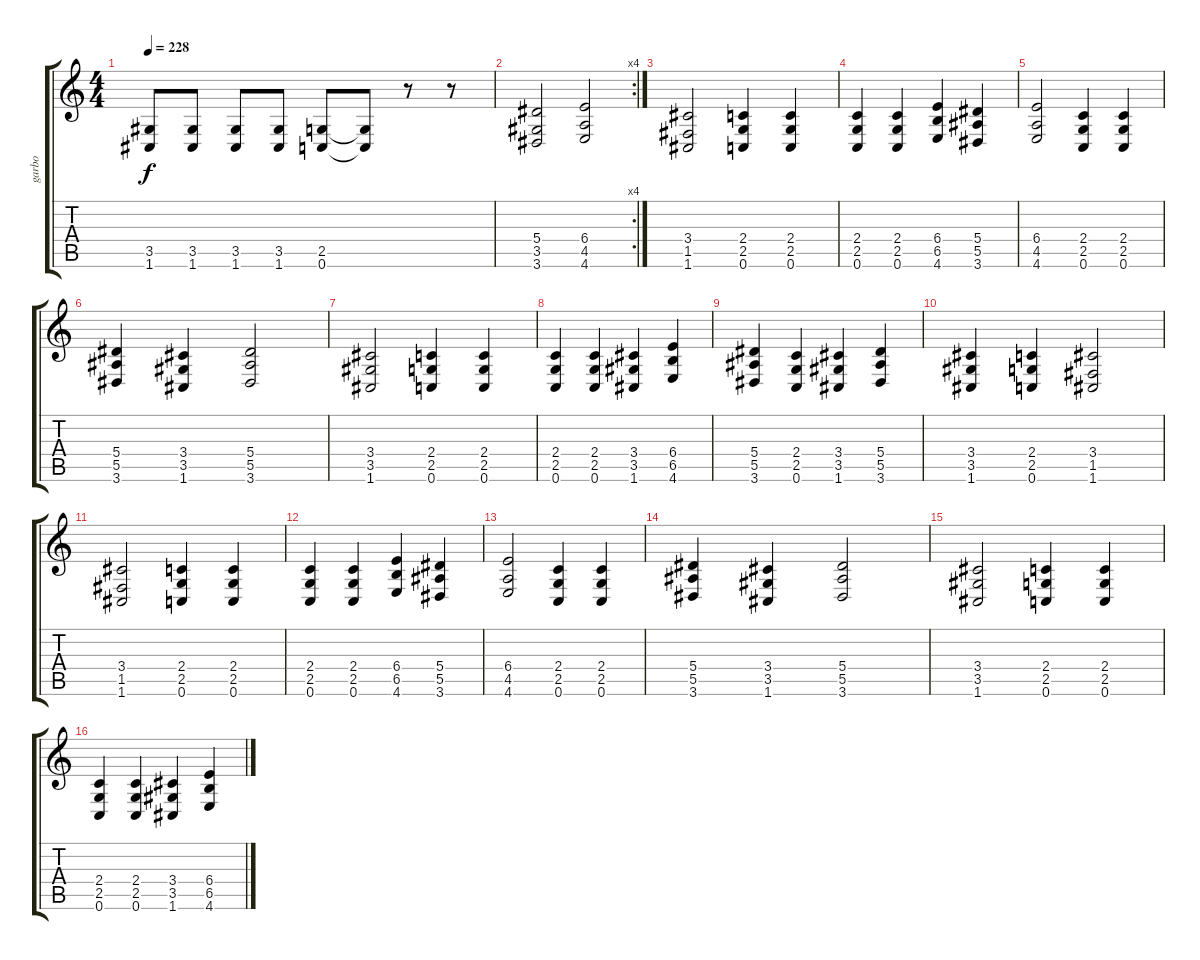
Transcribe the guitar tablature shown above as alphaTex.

\track ("garbo" "garbo") {instrument overdrivenguitar}
\staff {score tabs}
\tuning (C4 G3 Eb3 Bb2 F2 C2) {hide}
\ts (4 4)
\tempo 228
\clef g2
\ks c
(3.5 1.6).8{dy f} (3.5 1.6).8 (3.5 1.6).8 (3.5 1.6).8 (2.5 0.6).8 (2.5{t} 0.6{t}).8 r.8 r.8 |
\rc 4
(5.4 3.5 3.6).2 (6.4 4.5 4.6).2 |
(3.4 1.5 1.6).2 (2.4 2.5 0.6).4 (2.4 2.5 0.6).4 |
(2.4 2.5 0.6).4 (2.4 2.5 0.6).4 (6.4 6.5 4.6).4 (5.4 5.5 3.6).4 |
(6.4 4.5 4.6).2 (2.4 2.5 0.6).4 (2.4 2.5 0.6).4 |
(5.4 5.5 3.6).4 (3.4 3.5 1.6).4 (5.4 5.5 3.6).2 |
(3.4 3.5 1.6).2 (2.4 2.5 0.6).4 (2.4 2.5 0.6).4 |
(2.4 2.5 0.6).4 (2.4 2.5 0.6).4 (3.4 3.5 1.6).4 (6.4 6.5 4.6).4 |
(5.4 5.5 3.6).4 (2.4 2.5 0.6).4 (3.4 3.5 1.6).4 (5.4 5.5 3.6).4 |
(3.4 3.5 1.6).4 (2.4 2.5 0.6).4 (3.4 1.5 1.6).2 |
(3.4 1.5 1.6).2 (2.4 2.5 0.6).4 (2.4 2.5 0.6).4 |
(2.4 2.5 0.6).4 (2.4 2.5 0.6).4 (6.4 6.5 4.6).4 (5.4 5.5 3.6).4 |
(6.4 4.5 4.6).2 (2.4 2.5 0.6).4 (2.4 2.5 0.6).4 |
(5.4 5.5 3.6).4 (3.4 3.5 1.6).4 (5.4 5.5 3.6).2 |
(3.4 3.5 1.6).2 (2.4 2.5 0.6).4 (2.4 2.5 0.6).4 |
(2.4 2.5 0.6).4 (2.4 2.5 0.6).4 (3.4 3.5 1.6).4 (6.4 6.5 4.6).4
